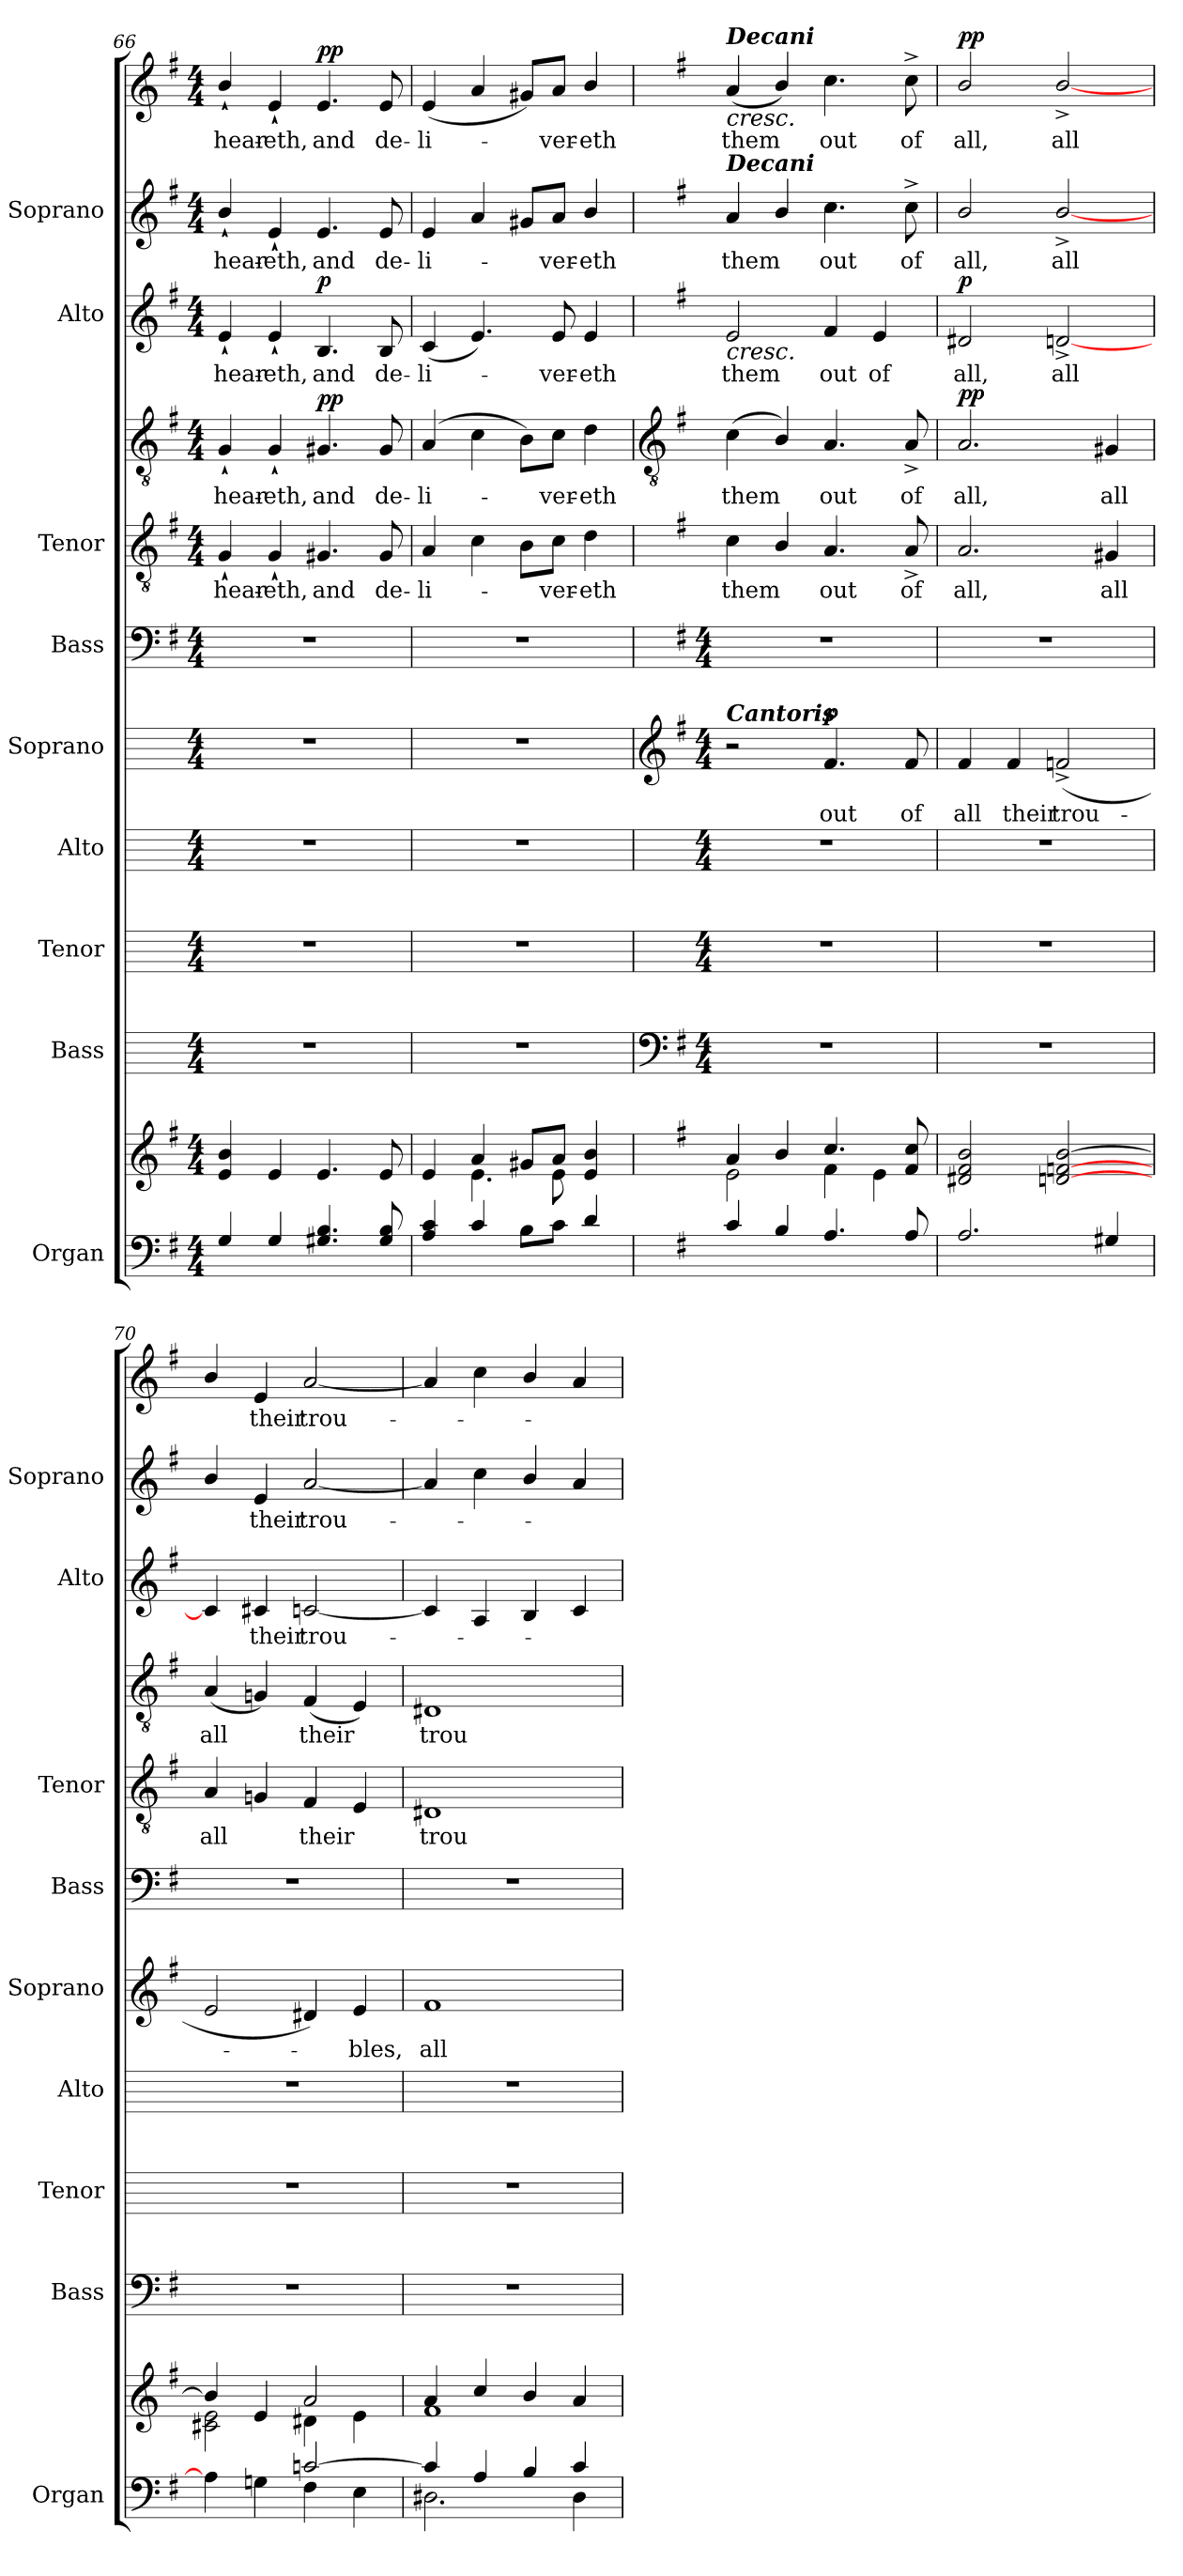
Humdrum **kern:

**kern	**kern	**kern	**kern	**kern	**kern	**text	**dynam	**kern	**kern	**text	**kern	**text	**dynam	**kern	**text	**dynam	**kern	**text	**kern	**text	**dynam
*part9	*part9	*part8	*part7	*part6	*part5	*part5	*part5	*part4	*part3	*part3	*part3	*part3	*part3	*part2	*part2	*part2	*part1	*part1	*part1	*part1	*part1
*staff12	*staff11	*staff10	*staff9	*staff8	*staff7	*staff7	*staff7	*staff6	*staff5	*staff5	*staff4	*staff4	*staff4/5	*staff3	*staff3	*staff3	*staff2	*staff2	*staff1	*staff1	*staff1/2
*I"Organ	*	*I"Bass	*I"Tenor	*I"Alto	*I"Soprano	*	*	*I"Bass	*I"Tenor	*	*	*	*	*I"Alto	*	*	*I"Soprano	*	*	*	*
*I'Organ	*	*I'Bass	*I'Tenor	*I'Alto	*I'Soprano	*	*	*I'Bass	*I'Tenor	*	*	*	*	*I'Alto	*	*	*I'Soprano	*	*	*	*
*clefF4	*clefG2	*	*	*	*	*	*	*clefF4	*clefGv2	*	*clefGv2	*	*	*clefG2	*	*	*	*	*clefG2	*	*
*k[f#]	*k[f#]	*	*	*	*	*	*	*k[f#]	*k[f#]	*	*k[f#]	*	*	*k[f#]	*	*	*k[f#]	*	*k[f#]	*	*
*G:	*G:	*	*	*	*	*	*	*G:	*G:	*	*G:	*	*	*G:	*	*	*G:	*	*G:	*	*
*M4/4	*M4/4	*M4/4	*M4/4	*M4/4	*M4/4	*	*	*M4/4	*M4/4	*	*M4/4	*	*	*M4/4	*	*	*M4/4	*	*M4/4	*	*
=66	=66	=66	=66	=66	=66	=66	=66	=66	=66	=66	=66	=66	=66	=66	=66	=66	=66	=66	=66	=66	=66
*^	*^	*	*	*	*	*	*	*	*	*	*	*	*	*	*	*	*	*	*	*	*
!	!	!	!	!	!	!	!	!	!	!	!	!LO:LY:b	!	!LO:LY:b	!	!	!LO:LY:b	!	!	!LO:LY:b	!	!LO:LY:b	!
4G	1ryy	4e/ 4b/	2ryy	1r	1r	1r	1r	.	.	1r	4G`	hear-	4G`	hear-	.	4e`	hear-	.	4b`/	hear-	4b`/	hear-	.
!	!	!	!	!	!	!	!	!	!	!	!	!LO:LY:b	!	!LO:LY:b	!	!	!LO:LY:b	!	!	!LO:LY:b	!	!LO:LY:b	!
4G	.	4e/	.	.	.	.	.	.	.	.	4G`	-eth,	4G`	-eth,	.	4e`	-eth,	.	4e`	-eth,	4e`	-eth,	.
!	!	!	!	!	!	!	!	!	!	!	!	!LO:LY:b	!	!LO:LY:b	!LO:DY:b=2	!	!LO:LY:b	!	!	!LO:LY:b	!	!LO:LY:b	!
!	!	!	!	!	!	!	!	!	!	!	!	!	!	!	!LO:DY:n=1:b	!	!	!LO:DY:b	!	!	!	!	!LO:DY:b=2
!	!	!	!	!	!	!	!	!	!	!	!	!	!	!	!	!	!	!	!	!	!	!	!LO:DY:n=1:b
4.G#X 4.B	.	4.e/	2ryy	.	.	.	.	.	.	.	4.G#X	and	4.G#X	and	p p	4.B	and	p	4.e	and	4.e	and	p p
!	!	!	!	!	!	!	!	!	!	!	!	!LO:LY:b	!	!LO:LY:b	!	!	!LO:LY:b	!	!	!LO:LY:b	!	!LO:LY:b	!
8G# 8B	.	8e/	.	.	.	.	.	.	.	.	8G#	de-	8G#	de-	.	8B	de-	.	8e	de-	8e	de-	.
=67	=67	=67	=67	=67	=67	=67	=67	=67	=67	=67	=67	=67	=67	=67	=67	=67	=67	=67	=67	=67	=67	=67	=67
!	!	!	!	!	!	!	!	!	!	!	!	!LO:LY:b	!	!LO:LY:b	!	!	!LO:LY:b	!	!	!LO:LY:b	!	!LO:LY:b	!
4A 4c	1ryy	4e/	4ryy	1r	1r	1r	1r	.	.	1r	4A	-li-	(>4A	-li-	.	(<4c	-li-	.	4e	-li-	(<4e	-li-	.
4c	.	4a/	4.e\	.	.	.	.	.	.	.	4c	.	4c	.	.	4.e)	.	.	4a	.	4a	.	.
8B\L	.	8g#X/L	.	.	.	.	.	.	.	.	8B\L	.	8B\L)	.	.	.	.	.	8g#X/L	.	8g#X/L)	.	.
!	!	!	!	!	!	!	!	!	!	!	!	!LO:LY:b	!	!LO:LY:b	!	!	!LO:LY:b	!	!	!LO:LY:b	!	!LO:LY:b	!
8c\J	.	8a/J	8e\	.	.	.	.	.	.	.	8c\J	ver-	8c\J	ver-	.	8e	ver-	.	8a/J	ver-	8a/J	ver-	.
!	!	!	!	!	!	!	!	!	!	!	!	!LO:LY:b	!	!LO:LY:b	!	!	!LO:LY:b	!	!	!LO:LY:b	!	!LO:LY:b	!
4d	.	4e/ 4b/	4ryy	.	.	.	.	.	.	.	4d	-eth	4d	-eth	.	4e	-eth	.	4b/	-eth	4b/	-eth	.
!!LO:LB:g=z
=68	=68	=68	=68	=68	=68	=68	=68	=68	=68	=68	=68	=68	=68	=68	=68	=68	=68	=68	=68	=68	=68	=68	=68
*	*	*	*	*clefF4	*	*	*clefG2	*	*	*	*	*	*clefGv2	*	*	*	*	*	*	*	*	*	*
*	*	*	*	*k[f#]	*	*	*k[f#]	*	*	*	*	*	*	*	*	*	*	*	*	*	*	*	*
*	*	*	*	*G:	*	*	*G:	*	*	*	*	*	*	*	*	*	*	*	*	*	*	*	*
*	*	*	*	*M4/4	*M4/4	*M4/4	*M4/4	*	*	*M4/4	*	*	*	*	*	*	*	*	*	*	*	*	*
!	!	!	!	!	!	!	!	!	!	!	!	!	!	!	!	!	!	!	!	!	!LO:TX:a:Bi:t=Decani	!	!
!	!	!	!	!	!	!	!	!	!	!	!	!	!	!	!	!	!	!	!LO:TX:a:Bi:t=Decani	!	!	!	!
!	!	!	!	!	!	!	!LO:TX:a:Bi:t=Cantoris	!	!	!	!	!	!	!	!	!	!	!	!	!	!	!	!
!	!	!	!	!	!	!	!	!	!	!	!	!LO:LY:b	!	!LO:LY:b	!	!	!LO:LY:b	!LO:HP:b	!	!LO:LY:b	!	!LO:LY:b	!LO:HP:b
4c/	1ryy	4a/	2e\	1r	1r	1r	2r	.	.	1r	4c	them	(<4c	them	.	2e	them	<	4a	them	(<4a	them	<
4B/	.	4b/	.	.	.	.	.	.	.	.	4B/	.	4B/)	.	.	.	.	.	4b/	.	4b/)	.	.
!	!	!	!	!	!	!	!	!LO:LY:b	!LO:DY:b	!	!	!LO:LY:b	!	!LO:LY:b	!	!	!LO:LY:b	!	!	!LO:LY:b	!	!LO:LY:b	!
4.A/	.	4.cc/	4f#\	.	.	.	4.f#	out	p	.	4.A	out	4.A	out	.	4f#	out	.	4.cc	out	4.cc	out	.
!	!	!	!	!	!	!	!	!	!	!	!	!	!	!	!	!	!LO:LY:b	!	!	!	!	!	!
.	.	.	4e\	.	.	.	.	.	.	.	.	.	.	.	.	4e	of	.	.	.	.	.	.
!	!	!	!	!	!	!	!	!LO:LY:b	!	!	!	!LO:LY:b	!	!LO:LY:b	!	!	!	!	!	!LO:LY:b	!	!LO:LY:b	!
8A/	.	8f#/ 8cc/	.	.	.	.	8f#	of	.	.	8A^	of	8A^	of	.	.	.	.	8cc^	of	8cc^	of	.
=69	=69	=69	=69	=69	=69	=69	=69	=69	=69	=69	=69	=69	=69	=69	=69	=69	=69	=69	=69	=69	=69	=69	=69
!	!	!	!	!	!	!	!	!LO:LY:b	!	!	!	!LO:LY:b	!	!LO:LY:b	!LO:DY:b=2	!	!LO:LY:b	!	!	!LO:LY:b	!	!LO:LY:b	!
!	!	!	!	!	!	!	!	!	!	!	!	!	!	!	!LO:DY:n=1:b	!	!	!LO:DY:b	!	!	!	!	!LO:DY:b=2
!	!	!	!	!	!	!	!	!	!	!	!	!	!	!	!	!	!	!	!	!	!	!	!LO:DY:n=1:b
2.A/	1ryy	2d#X/ 2f#/ 2b/	1ryy	1r	1r	1r	4f#	all	.	1r	2.A	all,	2.A	all,	p p	2d#X	all,	p	2b/	all,	2b/	all,	p p
!	!	!	!	!	!	!	!	!LO:LY:b	!	!	!	!	!	!	!	!	!	!	!	!	!	!	!
.	.	.	.	.	.	.	4f#	their	.	.	.	.	.	.	.	.	.	.	.	.	.	.	.
!	!	!	!	!	!	!	!	!LO:LY:b	!	!	!	!	!	!	!	!	!LO:LY:b	!	!	!LO:LY:b	!	!LO:LY:b	!
.	.	[2dn/ [2fn/ [2b/	.	.	.	.	(<2fn^	trou-	.	.	.	.	.	.	.	[2dn^	all	.	[2b^/	all	[2b^/	all	.
!	!	!	!	!	!	!	!	!	!	!	!	!LO:LY:b	!	!LO:LY:b	!	!	!	!	!	!	!	!	!
4G#X/	.	.	.	.	.	.	.	.	.	.	4G#X	all	4G#X	all	.	.	.	.	.	.	.	.	.
=70	=70	=70	=70	=70	=70	=70	=70	=70	=70	=70	=70	=70	=70	=70	=70	=70	=70	=70	=70	=70	=70	=70	=70
!	!	!	!	!	!	!	!	!	!	!	!	!LO:LY:b	!	!LO:LY:b	!	!	!	!	!	!	!	!	!
4A\]	2ryy	4b/]	2c#X\ 2e\	1r	1r	1r	2e	.	.	1r	4A	all	(<4A	all	.	4c#]	.	.	4b/	.	4b/	.	.
!	!	!	!	!	!	!	!	!	!	!	!	!	!	!	!	!	!LO:LY:b	!	!	!LO:LY:b	!	!LO:LY:b	!
4Gn\	.	4e/	.	.	.	.	.	.	.	.	4Gn	.	4Gn)	.	.	4c#	their	.	4e	their	4e	their	.
!	!	!	!	!	!	!	!	!	!	!	!	!LO:LY:b	!	!LO:LY:b	!	!	!LO:LY:b	!	!	!LO:LY:b	!	!LO:LY:b	!
[2cn/	4F#\	2a/	4d#X\	.	.	.	4d#X)	.	.	.	4F#	their	(<4F#	their	.	[2cn	trou-	.	[2a	trou-	[2a	trou-	.
!	!	!	!	!	!	!	!	!LO:LY:b	!	!	!	!	!	!	!	!	!	!	!	!	!	!	!
.	4E\	.	4e\	.	.	.	4e	bles,	.	.	4E	.	4E)	.	.	.	.	.	.	.	.	.	.
=71	=71	=71	=71	=71	=71	=71	=71	=71	=71	=71	=71	=71	=71	=71	=71	=71	=71	=71	=71	=71	=71	=71	=71
!	!	!	!	!	!	!	!	!LO:LY:b	!	!	!	!LO:LY:b	!	!LO:LY:b	!	!	!	!	!	!	!	!	!
4c/]	2.D#X\	4a/	1f#\	1r	1r	1r	1f#	all	.	1r	1D#X	trou-	1D#X	trou-	.	4c]	.	.	4a]	.	4a]	.	.
4A/	.	4cc/	.	.	.	.	.	.	.	.	.	.	.	.	.	4A	.	.	4cc	.	4cc	.	.
4B/	.	4b/	.	.	.	.	.	.	.	.	.	.	.	.	.	4B	.	[	4b/	.	4b/	.	[
4c/	4D#\	4a/	.	.	.	.	.	.	.	.	.	.	.	.	.	4c	.	.	4a	.	4a	.	.
*v	*v	*	*	*	*	*	*	*	*	*	*	*	*	*	*	*	*	*	*	*	*	*	*
*	*v	*v	*	*	*	*	*	*	*	*	*	*	*	*	*	*	*	*	*	*	*	*
=	=	=	=	=	=	=	=	=	=	=	=	=	=	=	=	=	=	=	=	=	=
*-	*-	*-	*-	*-	*-	*-	*-	*-	*-	*-	*-	*-	*-	*-	*-	*-	*-	*-	*-	*-	*-
